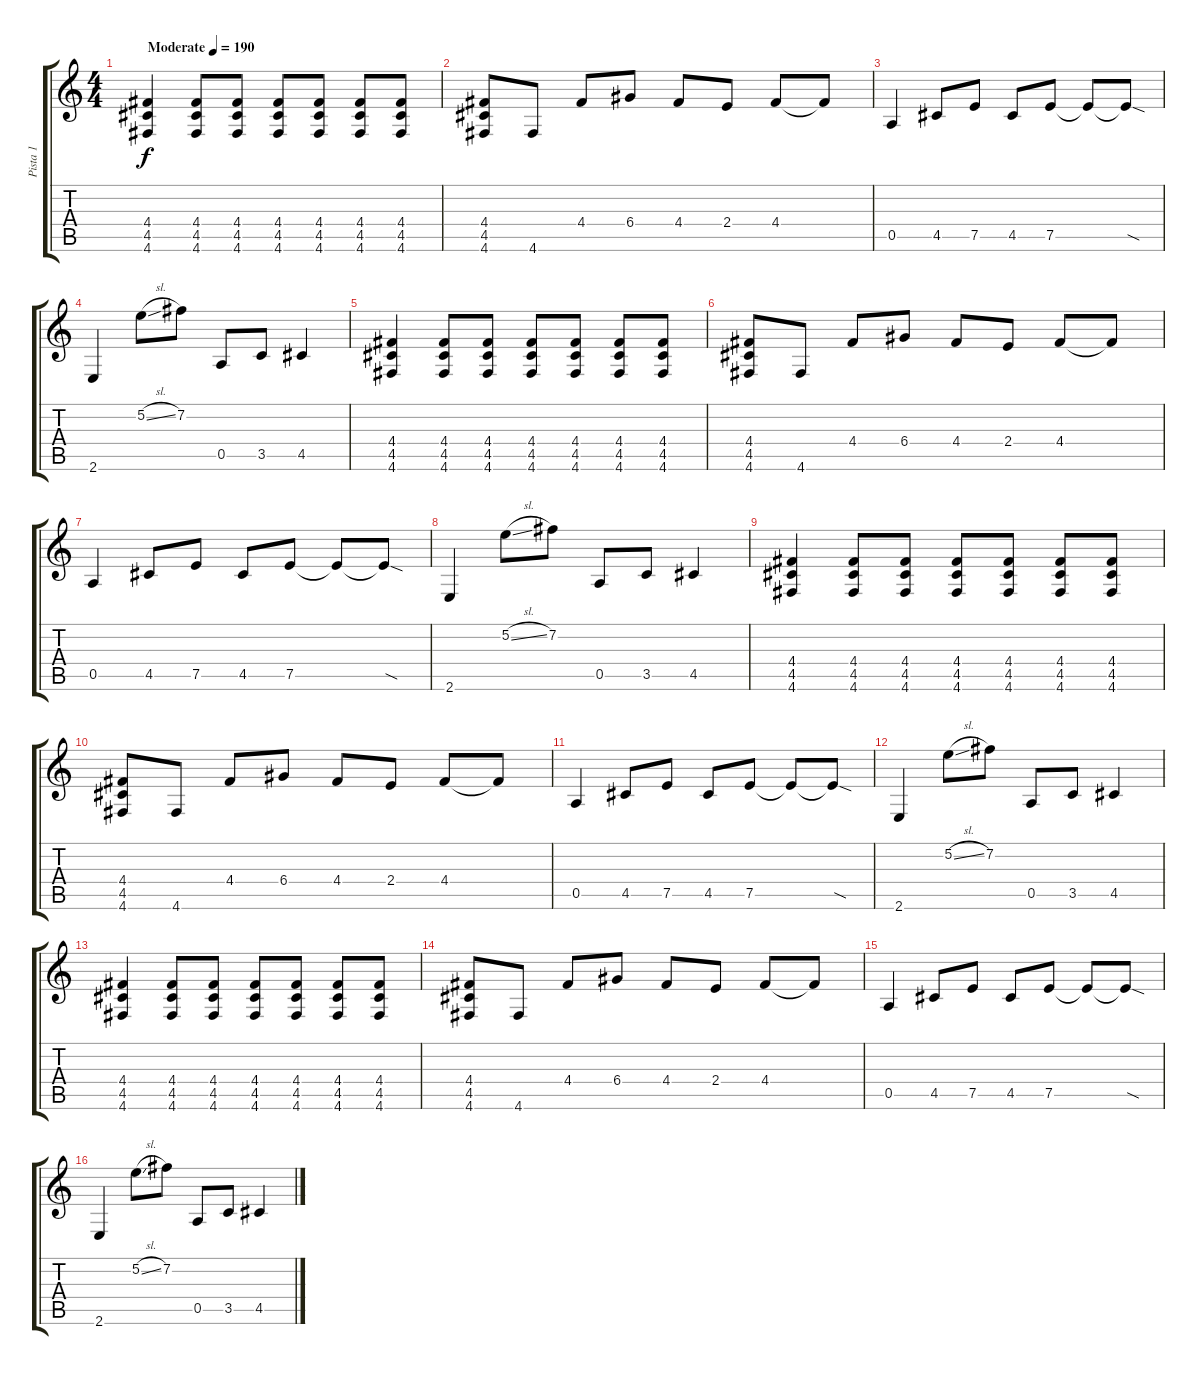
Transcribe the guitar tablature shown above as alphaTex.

\track ("Pista 1" "Pista 1") {instrument distortionguitar}
\staff {score tabs}
\tuning (E4 B3 G3 D3 A2 D2) {hide}
\ts (4 4)
\tempo (190 "Moderate")
\clef g2
\ks c
(4.4 4.5 4.6).4{dy f instrument distortionguitar} (4.4 4.5 4.6).8 (4.4 4.5 4.6).8 (4.4 4.5 4.6).8 (4.4 4.5 4.6).8 (4.4 4.5 4.6).8 (4.4 4.5 4.6).8 |
(4.4 4.5 4.6).8 4.6.8 4.4.8 6.4.8 4.4.8 2.4.8 4.4.8 4.4{t}.8 |
0.5.4 4.5.8 7.5.8 4.5.8 7.5.8 7.5{t}.8 7.5{sod t}.8 |
2.6.4 5.2{sl}.8 7.2.8 0.5.8 3.5.8 4.5.4 |
(4.4 4.5 4.6).4 (4.4 4.5 4.6).8 (4.4 4.5 4.6).8 (4.4 4.5 4.6).8 (4.4 4.5 4.6).8 (4.4 4.5 4.6).8 (4.4 4.5 4.6).8 |
(4.4 4.5 4.6).8 4.6.8 4.4.8 6.4.8 4.4.8 2.4.8 4.4.8 4.4{t}.8 |
0.5.4 4.5.8 7.5.8 4.5.8 7.5.8 7.5{t}.8 7.5{sod t}.8 |
2.6.4 5.2{sl}.8 7.2.8 0.5.8 3.5.8 4.5.4 |
(4.4 4.5 4.6).4 (4.4 4.5 4.6).8 (4.4 4.5 4.6).8 (4.4 4.5 4.6).8 (4.4 4.5 4.6).8 (4.4 4.5 4.6).8 (4.4 4.5 4.6).8 |
(4.4 4.5 4.6).8 4.6.8 4.4.8 6.4.8 4.4.8 2.4.8 4.4.8 4.4{t}.8 |
0.5.4 4.5.8 7.5.8 4.5.8 7.5.8 7.5{t}.8 7.5{sod t}.8 |
2.6.4 5.2{sl}.8 7.2.8 0.5.8 3.5.8 4.5.4 |
(4.4 4.5 4.6).4 (4.4 4.5 4.6).8 (4.4 4.5 4.6).8 (4.4 4.5 4.6).8 (4.4 4.5 4.6).8 (4.4 4.5 4.6).8 (4.4 4.5 4.6).8 |
(4.4 4.5 4.6).8 4.6.8 4.4.8 6.4.8 4.4.8 2.4.8 4.4.8 4.4{t}.8 |
0.5.4 4.5.8 7.5.8 4.5.8 7.5.8 7.5{t}.8 7.5{sod t}.8 |
2.6.4 5.2{sl}.8 7.2.8 0.5.8 3.5.8 4.5.4
